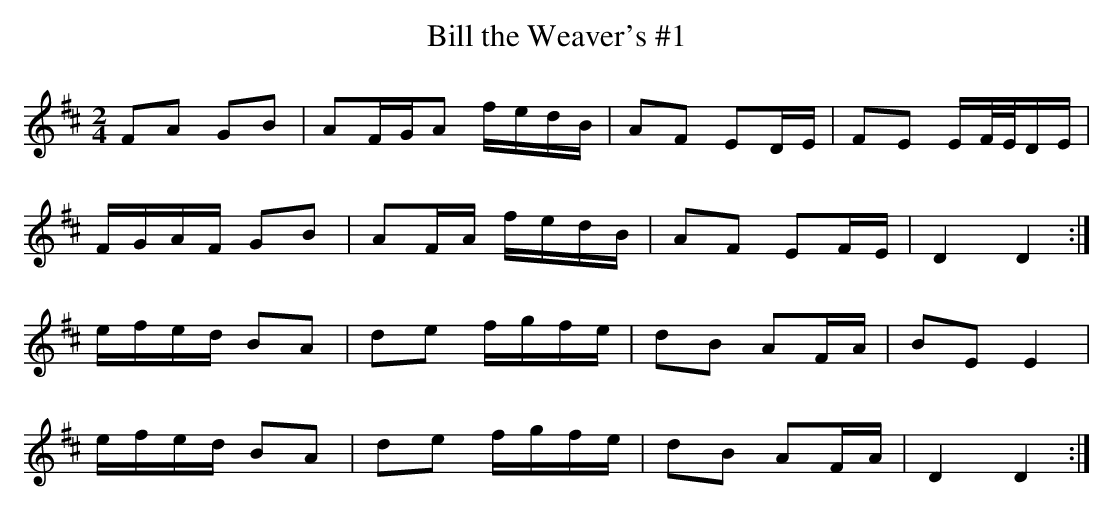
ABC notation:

X:1
T: Bill the Weaver's #1
L: 1/8
M: 2/4
K: D
FA GB|AF/G/A f/e/d/B/|AF ED/E/|FE E/F//E//D/E/|
F/G/A/F/ GB|AF/A/ f/e/d/B/|AF EF/E/|D2 D2 :|
e/f/e/d/ BA|de f/g/f/e/|dB AF/A/|BE E2|
e/f/e/d/ BA|de f/g/f/e/|dB AF/A/|D2 D2 :|
